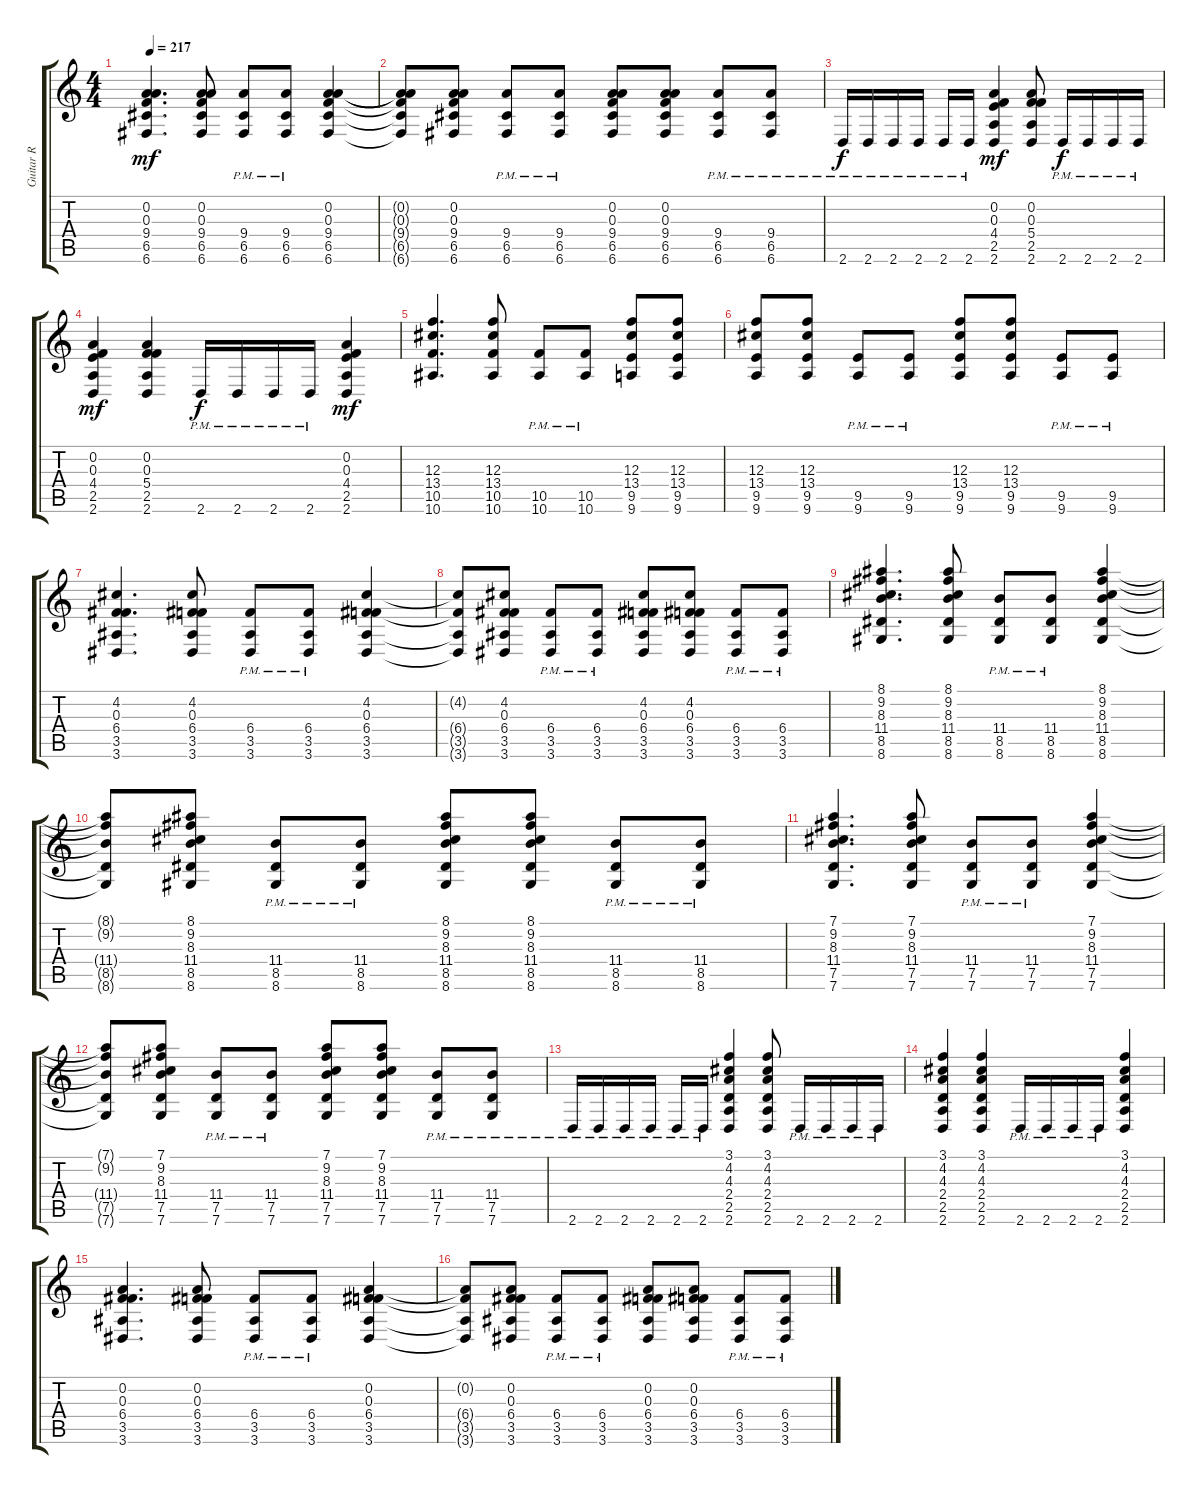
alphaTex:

\track ("Guitar R" "Guitar R") {instrument distortionguitar}
\staff {score tabs}
\tuning (D4 A3 F3 C3 G2 C2) {hide}
\ts (4 4)
\tempo 217
\clef g2
\ks c
(0.2 0.3 9.4 6.5 6.6).4{d dy mf} (0.2 0.3 9.4 6.5 6.6).8 (9.4{pm} 6.5{pm} 6.6{pm}).8 (9.4{pm} 6.5{pm} 6.6{pm}).8 (0.2 0.3 9.4 6.5 6.6).4 |
(0.2{t} 0.3{t} 9.4{t} 6.5{t} 6.6{t}).8 (0.2 0.3 9.4 6.5 6.6).8 (9.4{pm} 6.5{pm} 6.6{pm}).8 (9.4{pm} 6.5{pm} 6.6{pm}).8 (0.2 0.3 9.4 6.5 6.6).8 (0.2 0.3 9.4 6.5 6.6).8 (9.4{pm} 6.5{pm} 6.6{pm}).8 (9.4{pm} 6.5{pm} 6.6{pm}).8 |
2.6{pm}.16{dy f} 2.6{pm}.16 2.6{pm}.16 2.6{pm}.16 2.6{pm}.16 2.6{pm}.16 (0.2 0.3 4.4 2.5 2.6).4{dy mf} (0.2 0.3 5.4 2.5 2.6).8 2.6{pm}.16{dy f} 2.6{pm}.16 2.6{pm}.16 2.6{pm}.16 |
(0.2 0.3 4.4 2.5 2.6).4{dy mf} (0.2 0.3 5.4 2.5 2.6).4 2.6{pm}.16{dy f} 2.6{pm}.16 2.6{pm}.16 2.6{pm}.16 (0.2 0.3 4.4 2.5 2.6).4{dy mf} |
(12.3 13.4 10.5 10.6).4{d} (12.3 13.4 10.5 10.6).8 (10.5{pm} 10.6{pm}).8 (10.5{pm} 10.6{pm}).8 (12.3 13.4 9.5 9.6).8 (12.3 13.4 9.5 9.6).8 |
(12.3 13.4 9.5 9.6).8 (12.3 13.4 9.5 9.6).8 (9.5{pm} 9.6{pm}).8 (9.5{pm} 9.6{pm}).8 (12.3 13.4 9.5 9.6).8 (12.3 13.4 9.5 9.6).8 (9.5{pm} 9.6{pm}).8 (9.5{pm} 9.6{pm}).8 |
(4.2 0.3 6.4 3.5 3.6).4{d} (4.2 0.3 6.4 3.5 3.6).8 (6.4{pm} 3.5{pm} 3.6{pm}).8 (6.4{pm} 3.5{pm} 3.6{pm}).8 (4.2 0.3 6.4 3.5 3.6).4 |
(4.2{t} 6.4{t} 3.5{t} 3.6{t}).8 (4.2 0.3 6.4 3.5 3.6).8 (6.4{pm} 3.5{pm} 3.6{pm}).8 (6.4{pm} 3.5{pm} 3.6{pm}).8 (4.2 0.3 6.4 3.5 3.6).8 (4.2 0.3 6.4 3.5 3.6).8 (6.4{pm} 3.5{pm} 3.6{pm}).8 (6.4{pm} 3.5{pm} 3.6{pm}).8 |
(8.1 9.2 8.3 11.4 8.5 8.6).4{d} (8.1 9.2 8.3 11.4 8.5 8.6).8 (11.4{pm} 8.5{pm} 8.6{pm}).8 (11.4{pm} 8.5{pm} 8.6{pm}).8 (8.1 9.2 8.3 11.4 8.5 8.6).4 |
(8.1{t} 9.2{t} 11.4{t} 8.5{t} 8.6{t}).8 (8.1 9.2 8.3 11.4 8.5 8.6).8 (11.4{pm} 8.5{pm} 8.6{pm}).8 (11.4{pm} 8.5{pm} 8.6{pm}).8 (8.1 9.2 8.3 11.4 8.5 8.6).8 (8.1 9.2 8.3 11.4 8.5 8.6).8 (11.4{pm} 8.5{pm} 8.6{pm}).8 (11.4{pm} 8.5{pm} 8.6{pm}).8 |
(7.1 9.2 8.3 11.4 7.5 7.6).4{d} (7.1 9.2 8.3 11.4 7.5 7.6).8 (11.4{pm} 7.5{pm} 7.6{pm}).8 (11.4{pm} 7.5{pm} 7.6{pm}).8 (7.1 9.2 8.3 11.4 7.5 7.6).4 |
(7.1{t} 9.2{t} 11.4{t} 7.5{t} 7.6{t}).8 (7.1 9.2 8.3 11.4 7.5 7.6).8 (11.4{pm} 7.5{pm} 7.6{pm}).8 (11.4{pm} 7.5{pm} 7.6{pm}).8 (7.1 9.2 8.3 11.4 7.5 7.6).8 (7.1 9.2 8.3 11.4 7.5 7.6).8 (11.4{pm} 7.5{pm} 7.6{pm}).8 (11.4{pm} 7.5{pm} 7.6{pm}).8 |
2.6{pm}.16 2.6{pm}.16 2.6{pm}.16 2.6{pm}.16 2.6{pm}.16 2.6{pm}.16 (3.1 4.2 4.3 2.4 2.5 2.6).4 (3.1 4.2 4.3 2.4 2.5 2.6).8 2.6{pm}.16 2.6{pm}.16 2.6{pm}.16 2.6{pm}.16 |
(3.1 4.2 4.3 2.4 2.5 2.6).4 (3.1 4.2 4.3 2.4 2.5 2.6).4 2.6{pm}.16 2.6{pm}.16 2.6{pm}.16 2.6{pm}.16 (3.1 4.2 4.3 2.4 2.5 2.6).4 |
(0.2 0.3 6.4 3.5 3.6).4{d} (0.2 0.3 6.4 3.5 3.6).8 (6.4{pm} 3.5{pm} 3.6{pm}).8 (6.4{pm} 3.5{pm} 3.6{pm}).8 (0.2 0.3 6.4 3.5 3.6).4 |
(0.2{t} 6.4{t} 3.5{t} 3.6{t}).8 (0.2 0.3 6.4 3.5 3.6).8 (6.4{pm} 3.5{pm} 3.6{pm}).8 (6.4{pm} 3.5{pm} 3.6{pm}).8 (0.2 0.3 6.4 3.5 3.6).8 (0.2 0.3 6.4 3.5 3.6).8 (6.4{pm} 3.5{pm} 3.6{pm}).8 (6.4{pm} 3.5{pm} 3.6{pm}).8
